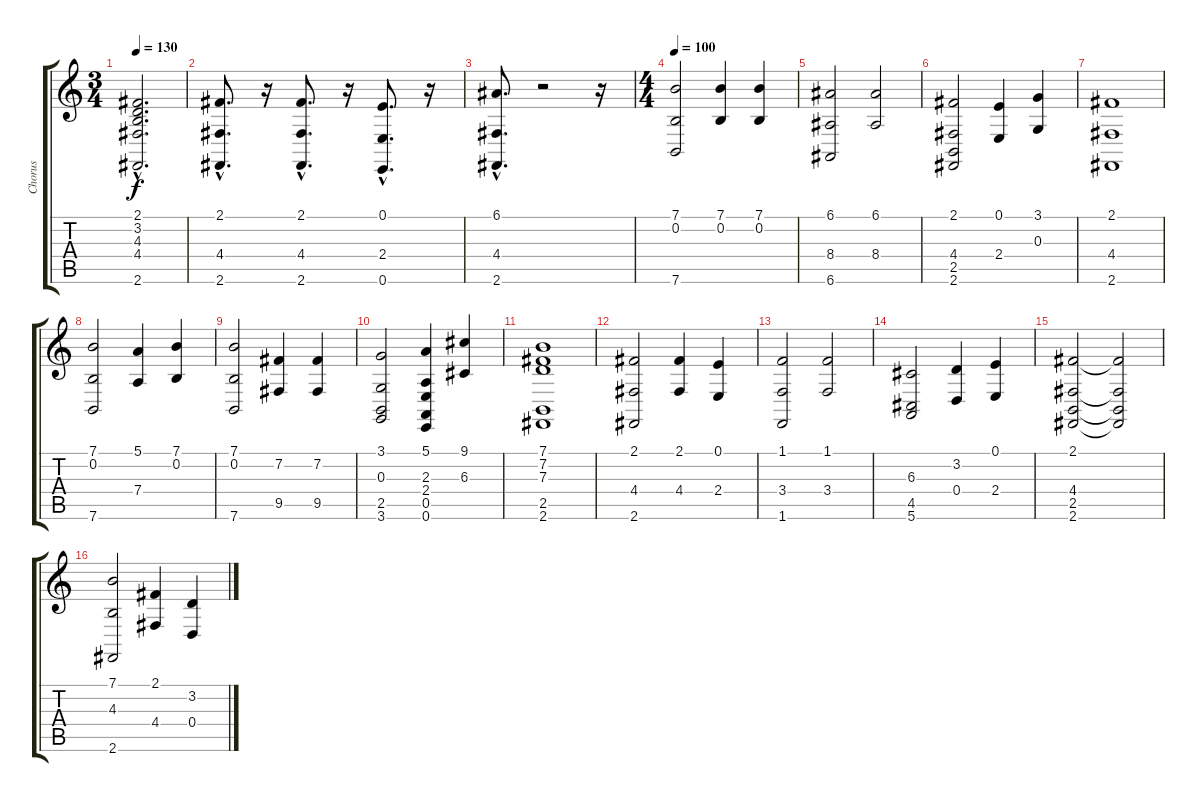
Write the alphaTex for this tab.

\track ("Chorus" "Chorus") {instrument choiraahs}
\staff {score tabs}
\tuning (E4 B3 G3 D3 A2 E2) {hide}
\ts (3 4)
\tempo 130
\clef g2
\ks c
(2.1{hac} 3.2{hac} 4.3{hac} 4.4{hac} 2.6{hac}).2{d dy f} |
(2.1 4.4{hac} 2.6{hac}).8{d} r.16 (2.1 4.4{hac} 2.6{hac}).8{d} r.16 (0.1 2.4{hac} 0.6{hac}).8{d} r.16 |
(6.1 4.4{hac} 2.6{hac}).8{d} r.2 r.16 |
\ts (4 4)
\tempo 100
(7.1 0.2 7.6).2 (7.1 0.2).4 (7.1 0.2).4 |
(6.1 8.4 6.6).2 (6.1 8.4).2 |
(2.1 4.4 2.5 2.6).2 (0.1 2.4).4 (3.1 0.3).4 |
(2.1 4.4 2.6).1 |
(7.1 0.2 7.6).2 (5.1 7.4).4 (7.1 0.2).4 |
(7.1 0.2 7.6).2 (7.2 9.5).4 (7.2 9.5).4 |
(3.1 0.3 2.5 3.6).2 (5.1 2.3 2.4 0.5 0.6).4 (9.1 6.3).4 |
(7.1 7.2 7.3 2.5 2.6).1 |
(2.1 4.4 2.6).2 (2.1 4.4).4 (0.1 2.4).4 |
(1.1 3.4 1.6).2 (1.1 3.4).2 |
(6.3 4.5 5.6).2 (3.2 0.4).4 (0.1 2.4).4 |
(2.1 4.4 2.5 2.6).2 (2.1{t} 4.4{t} 2.5{t} 2.6{t}).2 |
(7.1 4.3 2.6).2 (2.1 4.4).4 (3.2 0.4).4
